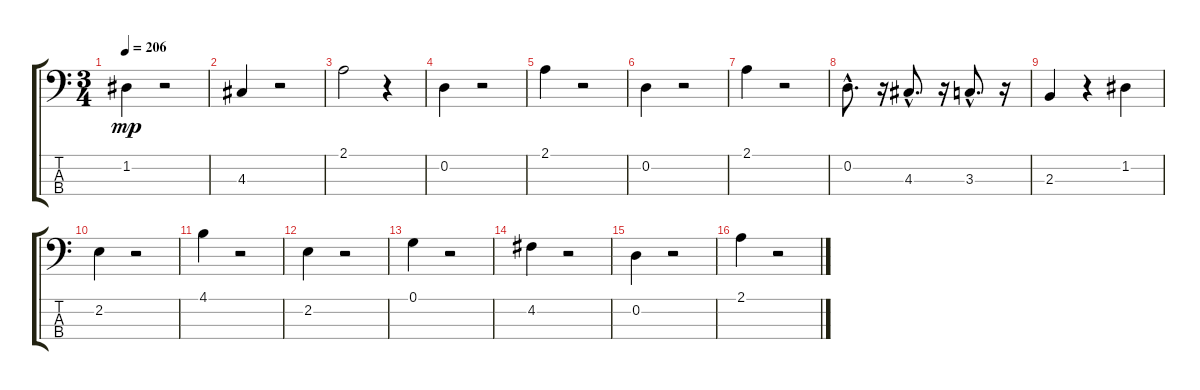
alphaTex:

\track "" {instrument acousticbass}
\staff {score tabs}
\tuning (G2 D2 A1 E1) {hide}
\ts (3 4)
\tempo 206
\clef f4
\ks c
1.2.4{dy mp} r.2 |
4.3.4 r.2 |
2.1.2 r.4 |
0.2.4 r.2 |
2.1.4 r.2 |
0.2.4 r.2 |
2.1.4 r.2 |
0.2{hac}.8{d} r.16 4.3{hac}.8{d} r.16 3.3{hac}.8{d} r.16 |
2.3.4 r.4 1.2.4 |
2.2.4 r.2 |
4.1.4 r.2 |
2.2.4 r.2 |
0.1.4 r.2 |
4.2.4 r.2 |
0.2.4 r.2 |
2.1.4 r.2
